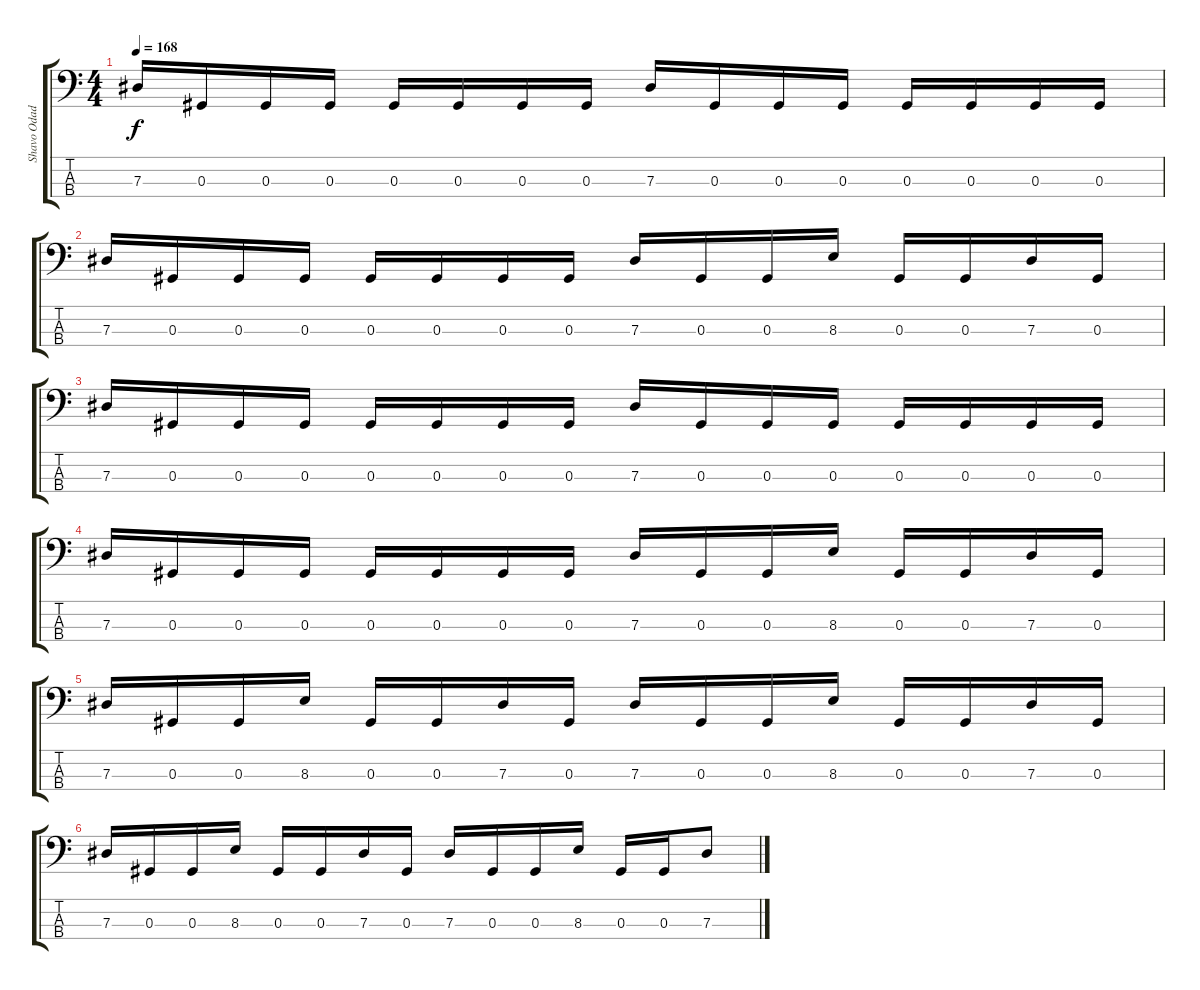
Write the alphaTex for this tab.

\track ("Shavo Odadjian" "Shavo Odad") {instrument electricbassfinger}
\staff {score tabs}
\tuning (Gb2 Db2 Ab1 Db1) {hide}
\ts (4 4)
\tempo 168
\clef f4
\ks c
7.3.16{dy f} 0.3.16 0.3.16 0.3.16 0.3.16 0.3.16 0.3.16 0.3.16 7.3.16 0.3.16 0.3.16 0.3.16 0.3.16 0.3.16 0.3.16 0.3.16 |
7.3.16 0.3.16 0.3.16 0.3.16 0.3.16 0.3.16 0.3.16 0.3.16 7.3.16 0.3.16 0.3.16 8.3.16 0.3.16 0.3.16 7.3.16 0.3.16 |
7.3.16 0.3.16 0.3.16 0.3.16 0.3.16 0.3.16 0.3.16 0.3.16 7.3.16 0.3.16 0.3.16 0.3.16 0.3.16 0.3.16 0.3.16 0.3.16 |
7.3.16 0.3.16 0.3.16 0.3.16 0.3.16 0.3.16 0.3.16 0.3.16 7.3.16 0.3.16 0.3.16 8.3.16 0.3.16 0.3.16 7.3.16 0.3.16 |
7.3.16 0.3.16 0.3.16 8.3.16 0.3.16 0.3.16 7.3.16 0.3.16 7.3.16 0.3.16 0.3.16 8.3.16 0.3.16 0.3.16 7.3.16 0.3.16 |
7.3.16 0.3.16 0.3.16 8.3.16 0.3.16 0.3.16 7.3.16 0.3.16 7.3.16 0.3.16 0.3.16 8.3.16 0.3.16 0.3.16 7.3.8
